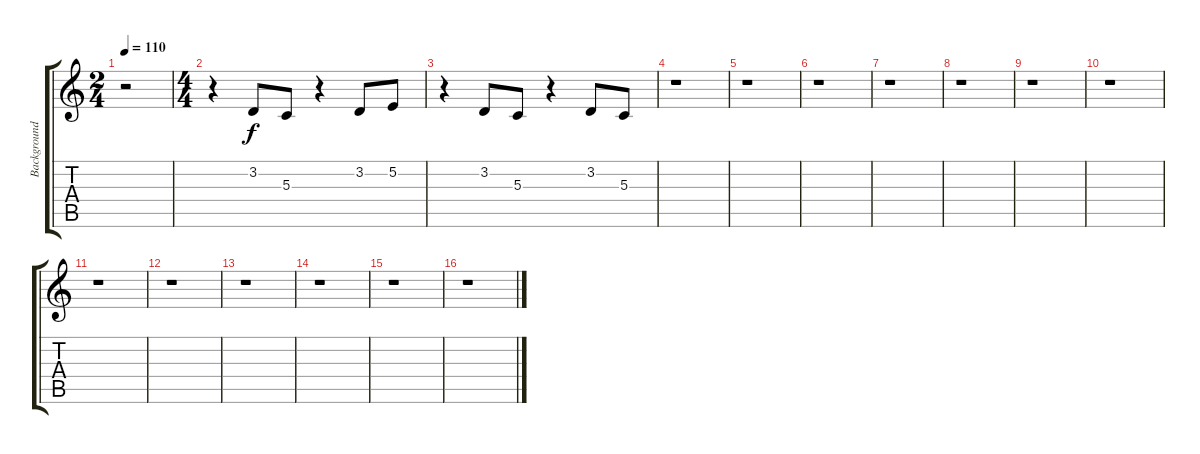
\track ("Background Vocals" "Background") {instrument rockorgan}
\staff {score tabs}
\tuning (E4 B3 G3 D3 A2 E2) {hide}
\ts (2 4)
\tempo 110
\clef g2
\ks c
r.2{dy f instrument rockorgan} |
\ts (4 4)
r.4 3.2.8 5.3.8 r.4 3.2.8 5.2.8 |
r.4 3.2.8 5.3.8 r.4 3.2.8 5.3.8 |
r.1 |
r.1 |
r.1 |
r.1 |
r.1 |
r.1 |
r.1 |
r.1 |
r.1 |
r.1 |
r.1 |
r.1 |
r.1
